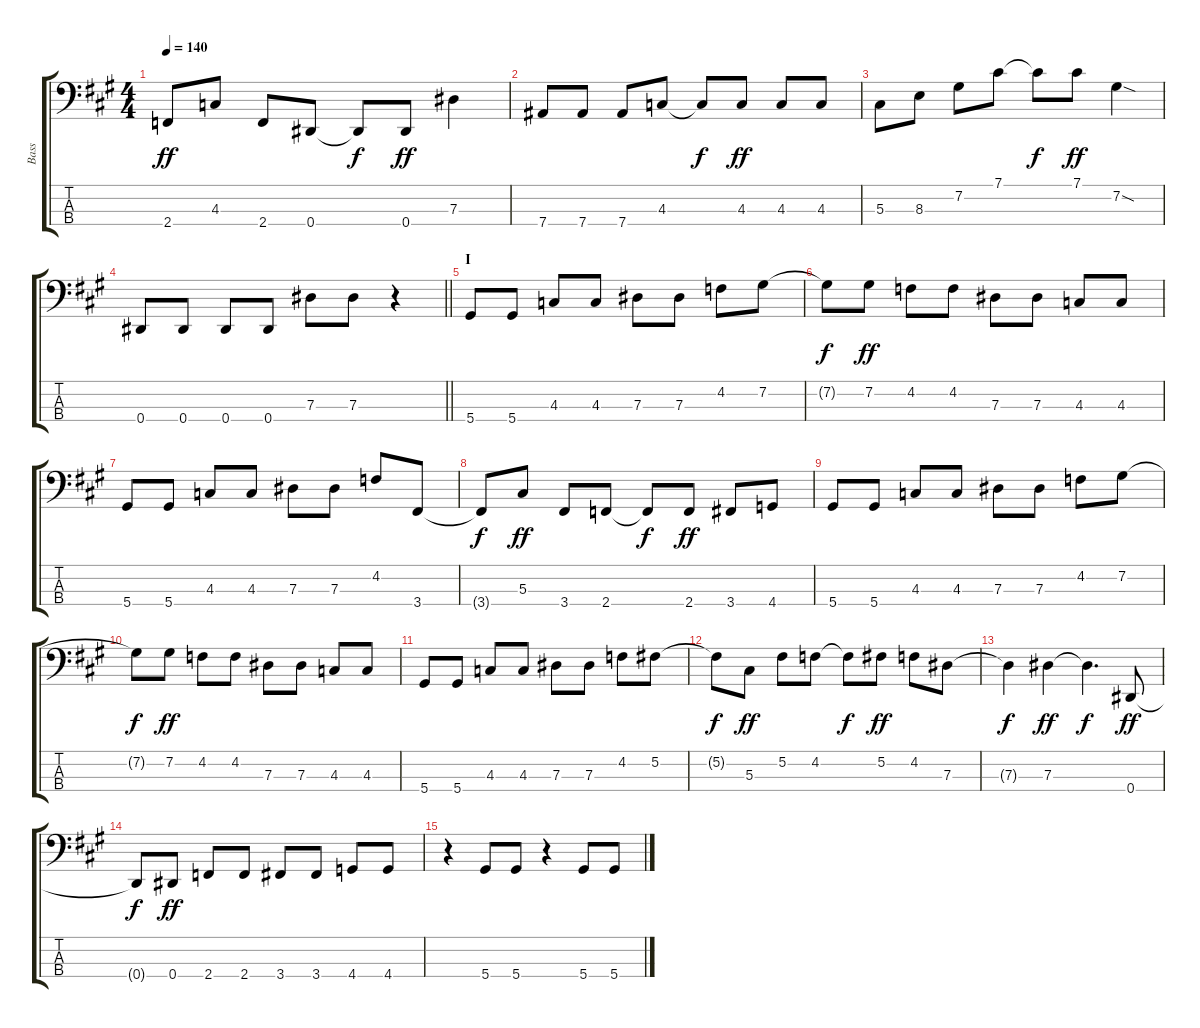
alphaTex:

\track ("Bass" "Bass") {instrument electricbasspick}
\staff {score tabs}
\tuning (Gb2 Db2 Ab1 Eb1) {hide}
\ts (4 4)
\tempo 140
\clef f4
\ks a
2.4.8{dy ff} 4.3.8 2.4.8 0.4.8 0.4{t}.8{dy f} 0.4.8{dy ff} 7.3.4 |
7.4.8 7.4.8 7.4.8 4.3.8 4.3{t}.8{dy f} 4.3.8{dy ff} 4.3.8 4.3.8 |
5.3.8 8.3.8 7.2.8 7.1.8 7.1{t}.8{dy f} 7.1.8{dy ff} 7.2{sod}.4 |
\barLineRight lightlight
0.4.8 0.4.8 0.4.8 0.4.8 7.3.8 7.3.8 r.4 |
\section ("" "I")
5.4.8 5.4.8 4.3.8 4.3.8 7.3.8 7.3.8 4.2.8 7.2.8 |
7.2{t}.8{dy f} 7.2.8{dy ff} 4.2.8 4.2.8 7.3.8 7.3.8 4.3.8 4.3.8 |
5.4.8 5.4.8 4.3.8 4.3.8 7.3.8 7.3.8 4.2.8 3.4.8 |
3.4{t}.8{dy f} 5.3.8{dy ff} 3.4.8 2.4.8 2.4{t}.8{dy f} 2.4.8{dy ff} 3.4.8 4.4.8 |
5.4.8 5.4.8 4.3.8 4.3.8 7.3.8 7.3.8 4.2.8 7.2.8 |
7.2{t}.8{dy f} 7.2.8{dy ff} 4.2.8 4.2.8 7.3.8 7.3.8 4.3.8 4.3.8 |
5.4.8 5.4.8 4.3.8 4.3.8 7.3.8 7.3.8 4.2.8 5.2.8 |
5.2{t}.8{dy f} 5.3.8{dy ff} 5.2.8 4.2.8 4.2{t}.8{dy f} 5.2.8{dy ff} 4.2.8 7.3.8 |
7.3{t}.4{dy f} 7.3.4{dy ff} 7.3{t}.4{d dy f} 0.4.8{dy ff} |
0.4{t}.8{dy f} 0.4.8{dy ff} 2.4.8 2.4.8 3.4.8 3.4.8 4.4.8 4.4.8 |
r.4 5.4.8 5.4.8 r.4 5.4.8 5.4.8
